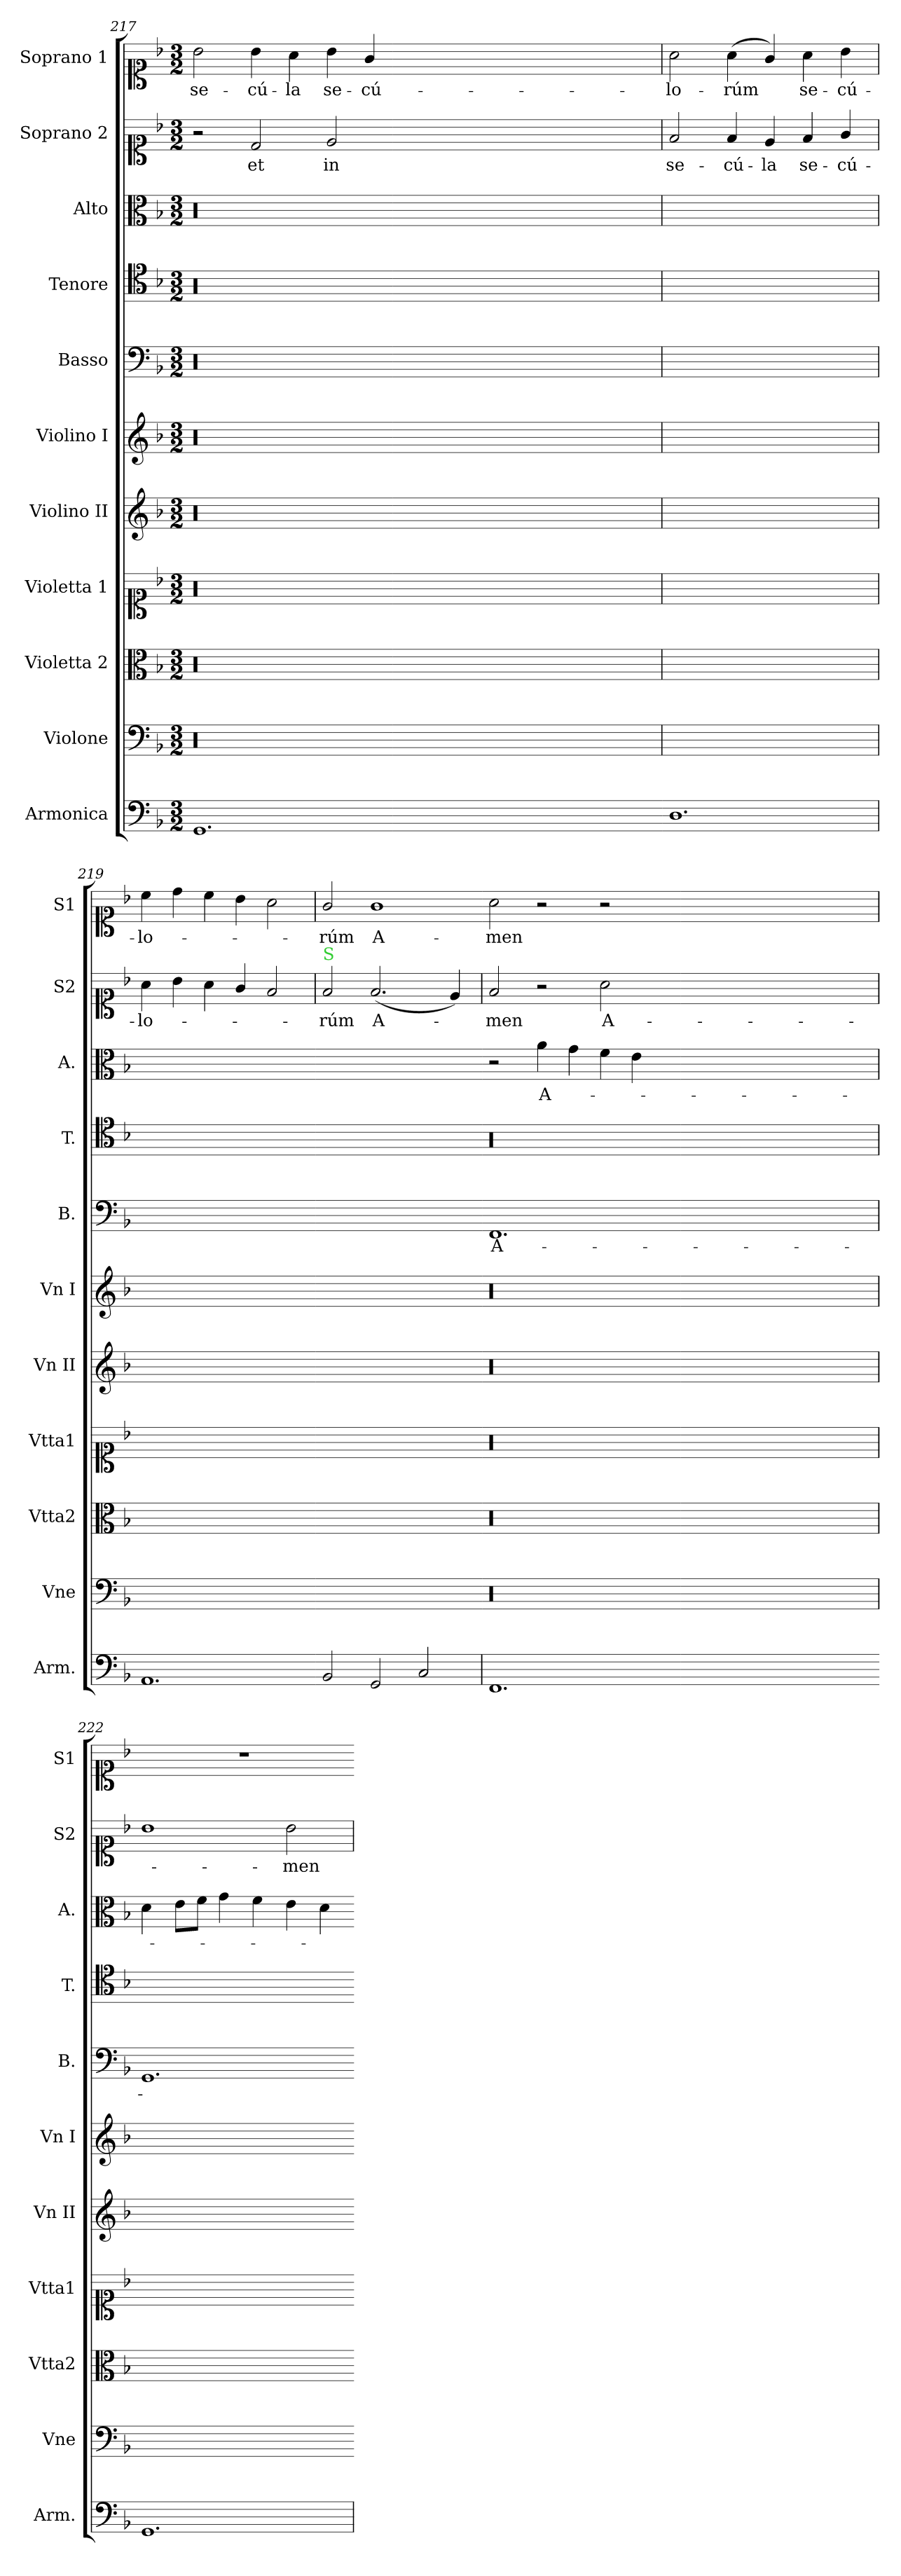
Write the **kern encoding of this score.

**kern	**kern	**kern	**kern	**kern	**kern	**kern	**text	**kern	**kern	**text	**kern	**text	**kern	**text
*part11	*part10	*part9	*part8	*part7	*part6	*part5	*part5	*part4	*part3	*part3	*part2	*part2	*part1	*part1
*staff11	*staff10	*staff9	*staff8	*staff7	*staff6	*staff5	*staff5	*staff4	*staff3	*staff3	*staff2	*staff2	*staff1	*staff1
*I"Armonica	*I"Violone	*I"Violetta 2	*I"Violetta 1	*I"Violino II	*I"Violino I	*I"Basso	*	*I"Tenore	*I"Alto	*	*I"Soprano 2	*	*I"Soprano 1	*
*I'Arm.	*I'Vne	*I'Vtta2	*I'Vtta1	*I'Vn II	*I'Vn I	*I'B.	*	*I'T.	*I'A.	*	*I'S2	*	*I'S1	*
*clefF4	*clefF4	*clefC3	*clefC1	*clefG2	*clefG2	*clefF4	*	*clefC4	*clefC3	*	*clefC1	*	*clefC1	*
*k[b-]	*k[b-]	*k[b-]	*k[b-]	*k[b-]	*k[b-]	*k[b-]	*	*k[b-]	*k[b-]	*	*k[b-]	*	*k[b-]	*
*F:	*F:	*F:	*F:	*F:	*F:	*F:	*	*F:	*F:	*	*F:	*	*F:	*
*M3/2	*M3/2	*M3/2	*M3/2	*M3/2	*M3/2	*M3/2	*	*M3/2	*M3/2	*	*M3/2	*	*M3/2	*
=217	=217	=217	=217	=217	=217	=217	=217	=217	=217	=217	=217	=217	=217	=217
1.GG/	00.r	00.r	00.r	00.r	00.r	00.r	.	00.r	00.r	.	2r	.	2b-\	se-
.	.	.	.	.	.	.	.	.	.	.	2d/	et	4b-\	-cú-
.	.	.	.	.	.	.	.	.	.	.	.	.	4a\	-la
.	.	.	.	.	.	.	.	.	.	.	2e/	in	4b-\	se-
.	.	.	.	.	.	.	.	.	.	.	.	.	4g/	-cú-
00ryy	.	.	.	.	.	.	.	.	.	.	00ryy	.	00ryy	.
2ryy	.	.	.	.	.	.	.	.	.	.	2ryy	.	2ryy	.
=218-	=218	=218	=218	=218	=218	=218	=218	=218	=218	=218	=218	=218	=218	=218
1.D\	1.ryy	1.ryy	1.ryy	1.ryy	1.ryy	1.ryy	.	1.ryy	1.ryy	.	2f/	se-	2a\	-lo-
.	.	.	.	.	.	.	.	.	.	.	4f/	-cú-	(4a\	-rúm
.	.	.	.	.	.	.	.	.	.	.	4e/	-la	4g/)	.
.	.	.	.	.	.	.	.	.	.	.	4f/	se-	4a\	se-
.	.	.	.	.	.	.	.	.	.	.	4g/	-cú-	4b-\	-cú-
=219	=219	=219	=219	=219	=219	=219	=219	=219	=219	=219	=219	=219	=219	=219
1.AA/	1.ryy	1.ryy	1.ryy	1.ryy	1.ryy	1.ryy	.	1.ryy	1.ryy	.	4a\	-lo-	4cc\	-lo-
.	.	.	.	.	.	.	.	.	.	.	4b-\	.	4dd\	.
.	.	.	.	.	.	.	.	.	.	.	4a\	.	4cc\	.
.	.	.	.	.	.	.	.	.	.	.	4g/	.	4b-\	.
.	.	.	.	.	.	.	.	.	.	.	2f/	.	2a\	.
=220-	=220	=220	=220	=220	=220	=220	=220	=220	=220	=220	=220	=220	=220	=220
2BB-/	1.ryy	1.ryy	1.ryy	1.ryy	1.ryy	1.ryy	.	1.ryy	1.ryy	.	2f/	-rúm	2g/	-rúm
2GG/	.	.	.	.	.	.	.	.	.	.	(>2.f/	A-	1g\	A-
2C/	.	.	.	.	.	.	.	.	.	.	.	.	.	.
.	.	.	.	.	.	.	.	.	.	.	4e/)	.	.	.
!	!	!	!	!	!	!	!	!	!	!	!LO:TX:a:color=limegreen:t=S	!	!	!
=221	=221	=221	=221	=221	=221	=221	=221-	=221	=221	=221-	=221	=221-	=221-	=221-
1.FF/	00.r	00.r	00.r	00.r	00.r	1.FF/	A-	00.r	2r	.	2f/	-men	2a\	-men
.	.	.	.	.	.	.	.	.	4a\	A-	2r	.	2r	.
.	.	.	.	.	.	.	.	.	4g\	.	.	.	.	.
.	.	.	.	.	.	.	.	.	4f\	.	2a\	A-	2r	.
.	.	.	.	.	.	.	.	.	4e\	.	.	.	.	.
00ryy	.	.	.	.	.	00ryy	.	.	00ryy	.	00ryy	.	00ryy	.
2ryy	.	.	.	.	.	2ryy	.	.	2ryy	.	2ryy	.	2ryy	.
=222-	=222	=222	=222	=222	=222	=222	=222	=222	=222	=222	=222	=222	=222	=222
1.GG/	1.ryy	1.ryy	1.ryy	1.ryy	1.ryy	1.GG/	.	1.ryy	4d\	.	1b-\	.	1.r	.
.	.	.	.	.	.	.	.	.	8e\L	.	.	.	.	.
.	.	.	.	.	.	.	.	.	8f\J	.	.	.	.	.
.	.	.	.	.	.	.	.	.	4g\	.	.	.	.	.
.	.	.	.	.	.	.	.	.	4f\	.	.	.	.	.
.	.	.	.	.	.	.	.	.	4e\	.	2b-\	-men	.	.
.	.	.	.	.	.	.	.	.	4d\	.	.	.	.	.
=	=	=	=	=	=	=-	=	=	=-	=	=	=	=	=
*-	*-	*-	*-	*-	*-	*-	*-	*-	*-	*-	*-	*-	*-	*-
